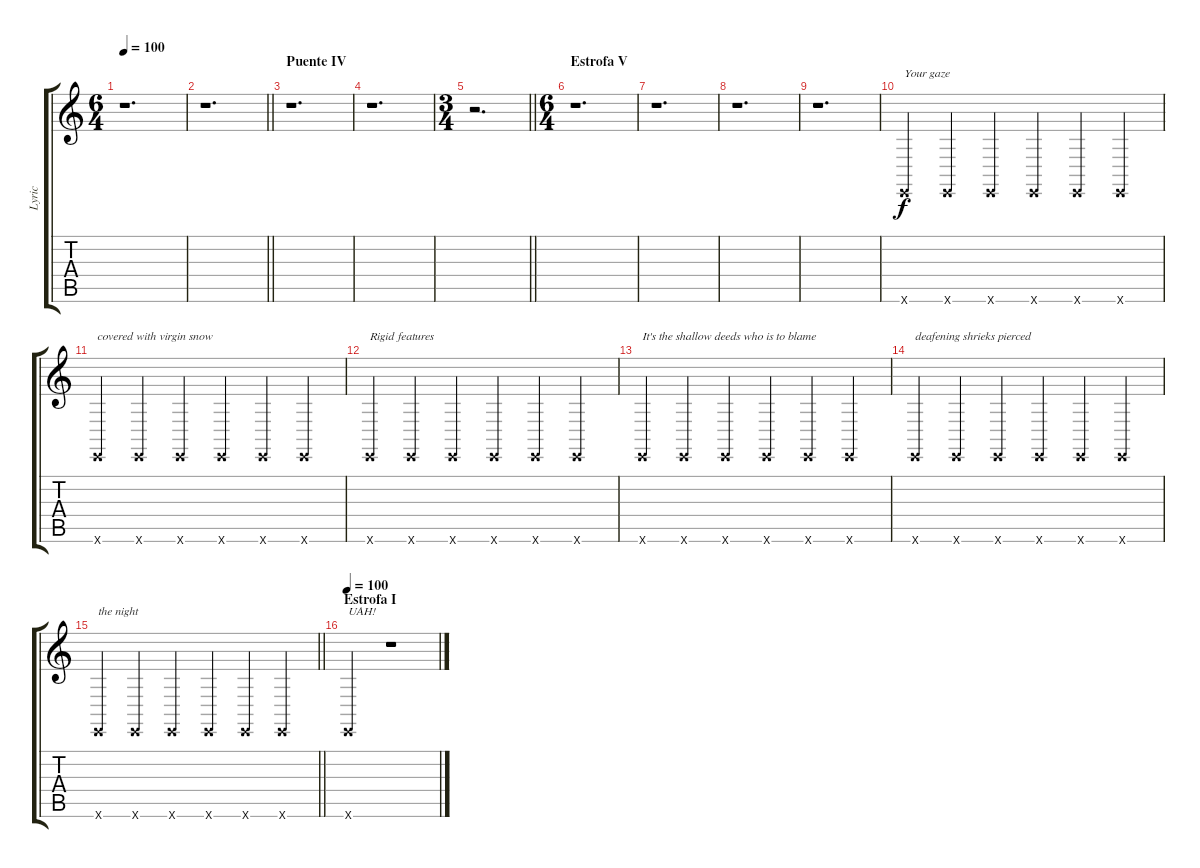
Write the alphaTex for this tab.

\track ("Lyric" "Lyric") {instrument choiraahs}
\staff {score tabs}
\tuning (E4 B3 G3 D3 A2 E2) {hide}
\ts (6 4)
\tempo 100
\clef g2
\ks c
r.1{d dy f} |
\barLineRight lightlight
r.1{d} |
\section ("" "Puente IV")
r.1{d} |
r.1{d} |
\ts (3 4)
\barLineRight lightlight
r.2{d} |
\ts (6 4)
\section ("" "Estrofa V")
r.1{d} |
r.1{d} |
r.1{d} |
r.1{d} |
0.6{x}.4{txt "Your gaze"} 0.6{x}.4 0.6{x}.4 0.6{x}.4 0.6{x}.4 0.6{x}.4 |
0.6{x}.4{txt "covered with virgin snow"} 0.6{x}.4 0.6{x}.4 0.6{x}.4 0.6{x}.4 0.6{x}.4 |
0.6{x}.4{txt "Rigid features"} 0.6{x}.4 0.6{x}.4 0.6{x}.4 0.6{x}.4 0.6{x}.4 |
0.6{x}.4{txt "It's the shallow deeds who is to blame"} 0.6{x}.4 0.6{x}.4 0.6{x}.4 0.6{x}.4 0.6{x}.4 |
0.6{x}.4{txt "deafening shrieks pierced"} 0.6{x}.4 0.6{x}.4 0.6{x}.4 0.6{x}.4 0.6{x}.4 |
\barLineRight lightlight
0.6{x}.4{txt "the night"} 0.6{x}.4 0.6{x}.4 0.6{x}.4 0.6{x}.4 0.6{x}.4 |
\section ("" "Estrofa I")
\tempo 100
0.6{x}.2{txt "UAH!"} r.1
